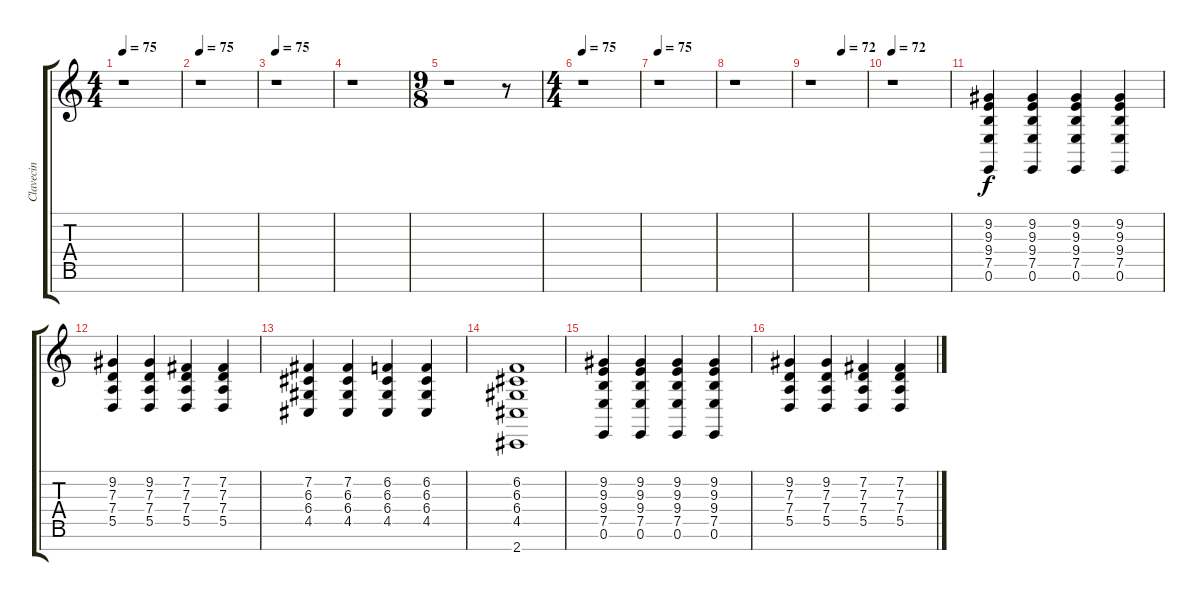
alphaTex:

\track ("Clavecin" "Clavecin") {instrument harpsichord}
\staff {score tabs}
\tuning (E4 B3 G3 D3 A2 E2 B1) {hide}
\ts (4 4)
\tempo 75
\clef g2
\ks c
r.1{dy f} |
\tempo 75
r.1 |
\tempo 75
r.1 |
r.1 |
\ts (9 8)
r.1 r.8 |
\ts (4 4)
\tempo 75
r.1 |
\tempo 75
r.1 |
r.1 |
\tempo (72 0.5625)
r.1 |
\tempo 72
r.1 |
(9.2 9.3 9.4 7.5 0.6).4{volume 13 balance 13} (9.2 9.3 9.4 7.5 0.6).4 (9.2 9.3 9.4 7.5 0.6).4 (9.2 9.3 9.4 7.5 0.6).4 |
(9.2 7.3 7.4 5.5).4 (9.2 7.3 7.4 5.5).4 (7.2 7.3 7.4 5.5).4 (7.2 7.3 7.4 5.5).4 |
(7.2 6.3 6.4 4.5).4 (7.2 6.3 6.4 4.5).4 (6.2 6.3 6.4 4.5).4 (6.2 6.3 6.4 4.5).4 |
(6.2 6.3 6.4 4.5 2.7).1 |
(9.2 9.3 9.4 7.5 0.6).4{volume 16 balance 13} (9.2 9.3 9.4 7.5 0.6).4 (9.2 9.3 9.4 7.5 0.6).4 (9.2 9.3 9.4 7.5 0.6).4 |
(9.2 7.3 7.4 5.5).4 (9.2 7.3 7.4 5.5).4 (7.2 7.3 7.4 5.5).4 (7.2 7.3 7.4 5.5).4
